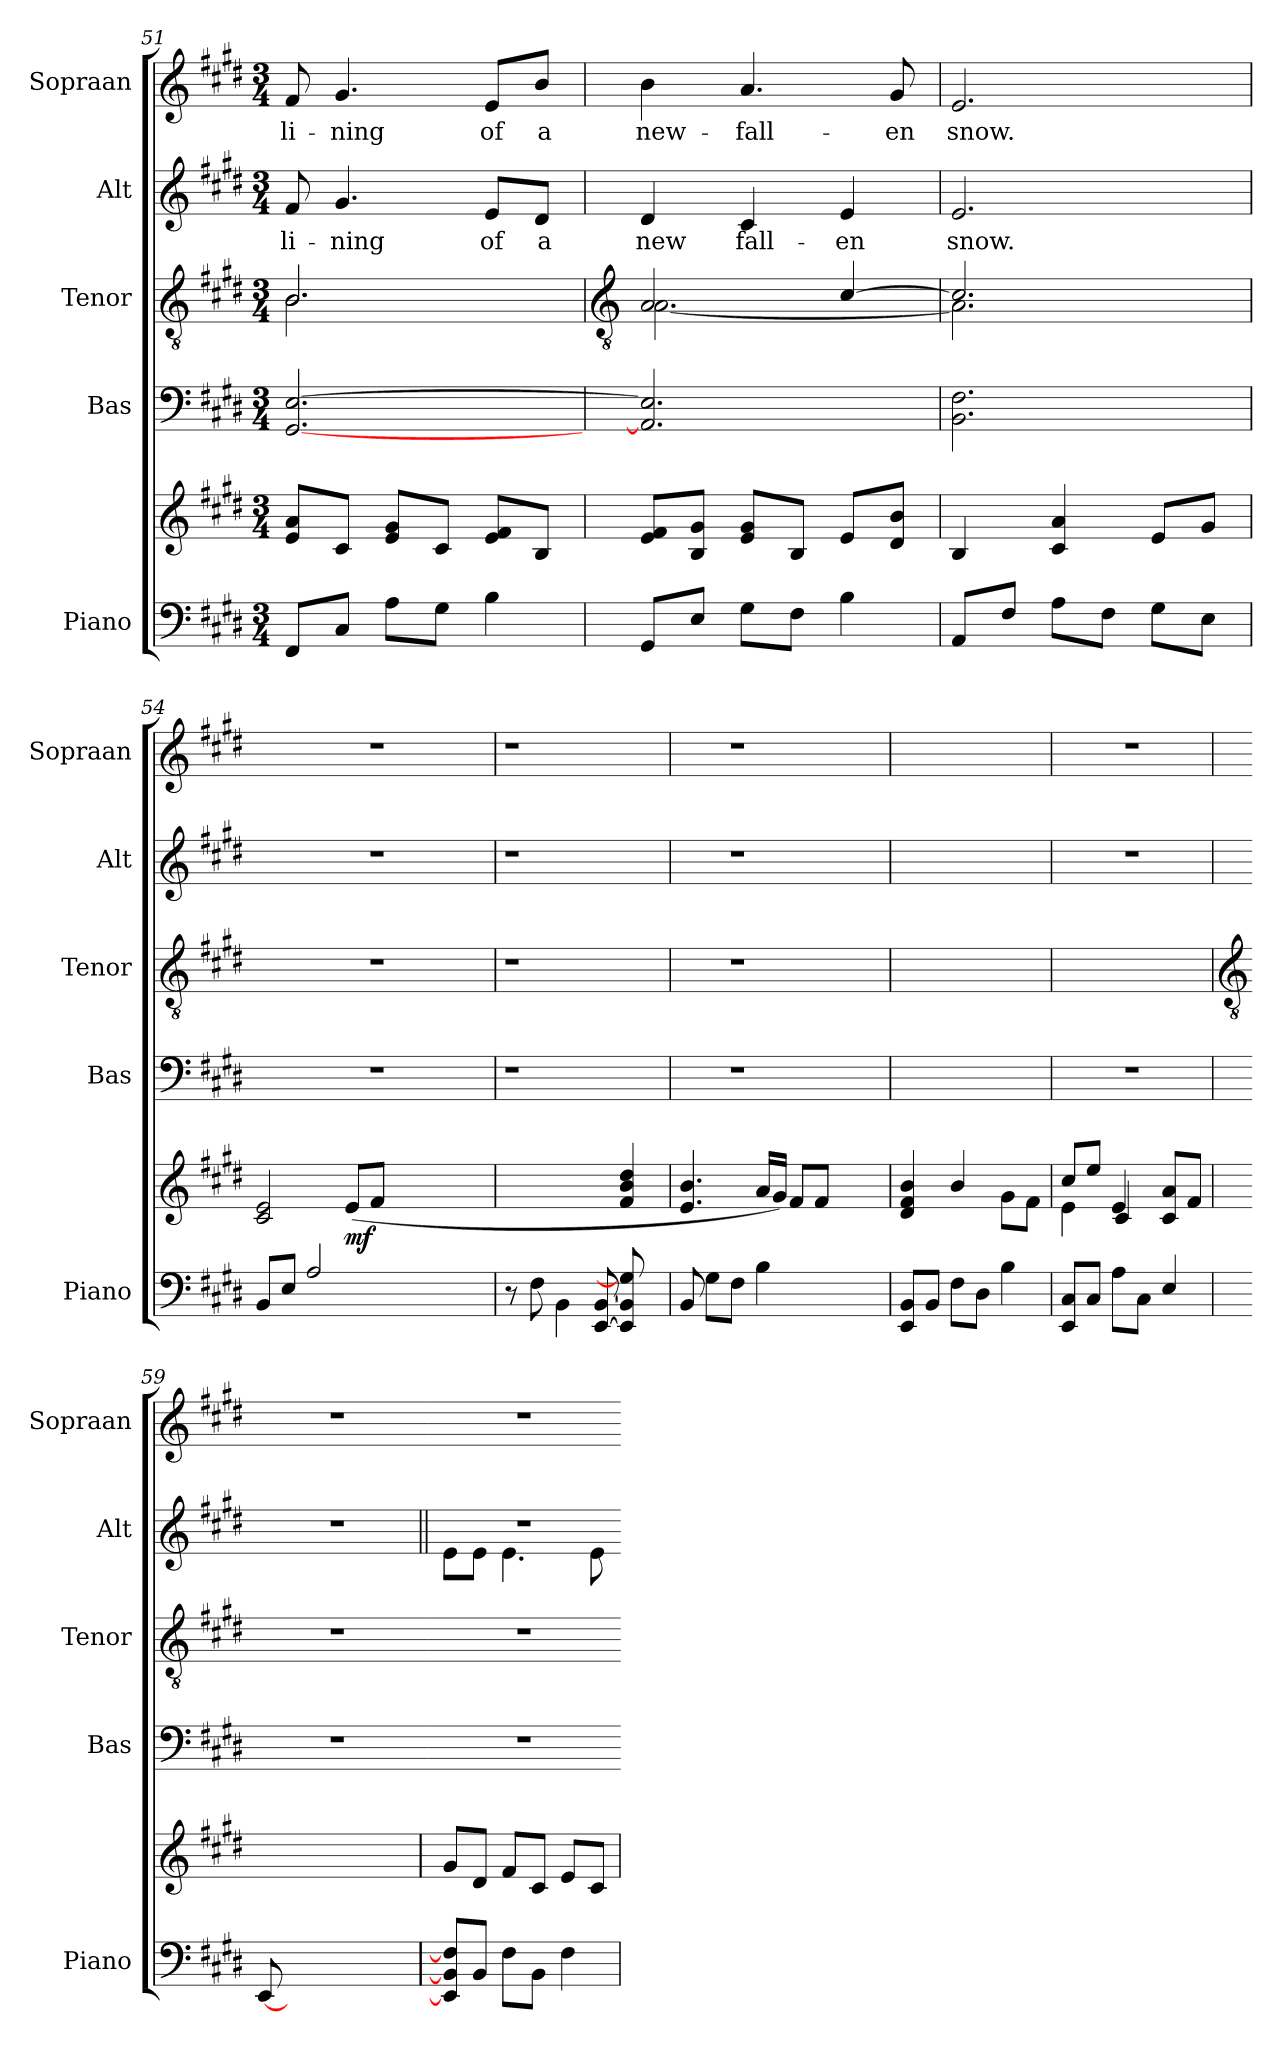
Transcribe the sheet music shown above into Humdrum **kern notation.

**kern	**kern	**dynam	**kern	**kern	**kern	**text	**kern	**text
*part5	*part5	*part5	*part4	*part3	*part2	*part2	*part1	*part1
*staff6	*staff5	*staff5/6	*staff4	*staff3	*staff2	*staff2	*staff1	*staff1
*I"Piano	*	*	*I"Bas	*I"Tenor	*I"Alt	*	*I"Sopraan	*
*I'Piano	*	*	*I'Bas	*I'Tenor	*I'Alt	*	*I'Sopraan	*
*clefF4	*clefG2	*	*clefF4	*clefGv2	*clefG2	*	*clefG2	*
*k[f#c#g#d#]	*k[f#c#g#d#]	*	*k[f#c#g#d#]	*k[f#c#g#d#]	*k[f#c#g#d#]	*	*k[f#c#g#d#]	*
*E:	*E:	*	*E:	*E:	*E:	*	*E:	*
*M3/4	*M3/4	*	*M3/4	*M3/4	*M3/4	*	*M3/4	*
=51	=51	=51	=51	=51	=51	=51	=51	=51
*	*	*	*	*^	*	*	*	*
!	!	!	!	!	!	!	!LO:LY:b	!	!LO:LY:b
8FF#/L	8e/ 8a/L	.	[2.GG#/ [2.E/	2.B/	2.B\	8f#/	li-	8f#/	li-
!	!	!	!	!	!	!	!LO:LY:b	!	!LO:LY:b
8C#/J	8c#/J	.	.	.	.	4.g#/	-ning	4.g#/	-ning
8A\L	8e/ 8g#/L	.	.	.	.	.	.	.	.
8G#\J	8c#/J	.	.	.	.	.	.	.	.
!	!	!	!	!	!	!	!LO:LY:b	!	!LO:LY:b
4B\	8e/ 8f#/L	.	.	.	.	8e/L	of	8e/L	of
!	!	!	!	!	!	!	!LO:LY:b	!	!LO:LY:b
.	8B/J	.	.	.	.	8d#/J	a	8b/J	a
!!LO:LB:g=z
=52	=52	=52	=52	=52	=52	=52	=52	=52	=52
*	*	*	*	*clefGv2	*	*	*	*	*
!	!	!	!	!	!	!	!LO:LY:b	!	!LO:LY:b
8GG#/L	8e/ 8f#/L	.	2.AA/] 2.E/]	2A/	[2.A\	4d#/	new	4b\	new-
8E/J	8B/ 8g#/J	.	.	.	.	.	.	.	.
!	!	!	!	!	!	!	!LO:LY:b	!	!LO:LY:b
8G#\L	8e/ 8g#/L	.	.	.	.	4c#/	fall-	4.a/	-fall-
8F#\J	8B/J	.	.	.	.	.	.	.	.
!	!	!	!	!	!	!	!LO:LY:b	!	!
4B\	8e/L	.	.	[4c#/	.	4e/	-en	.	.
!	!	!	!	!	!	!	!	!	!LO:LY:b
.	8d#/ 8b/J	.	.	.	.	.	.	8g#/	-en
!!LO:LB:g=z
=53	=53	=53	=53	=53	=53	=53	=53	=53	=53
*^	*^	*	*	*	*	*	*	*	*
*	*^	*	*	*	*	*	*	*	*	*	*
!	!	!	!	!	!	!	!	!	!	!LO:LY:b	!	!LO:LY:b
8AA/L	4ryy	4ryy	4B/	4ryy	.	2.BB\ 2.F#\	2.c#/]	2.A\]	2.e/	snow.	2.e/	snow.
8F#/J	.	.	.	.	.	.	.	.	.	.	.	.
8A\L	4ryy	4ryy	4c#/ 4a/	4ryy	.	.	.	.	.	.	.	.
8F#\J	.	.	.	.	.	.	.	.	.	.	.	.
8G#\L	4ryy	4ryy	8e/L	4ryy	.	.	.	.	.	.	.	.
8E\J	.	.	8g#/J	.	.	.	.	.	.	.	.	.
=54	=54	=54	=54	=54	=54	=54	=54	=54	=54	=54	=54	=54
8BB/L	4ryy	4ryy	2c#/ 2e/	4ryy	.	4ryy	4ryy	4ryy	4ryy	.	4ryy	.
8E/J	.	.	.	.	.	.	.	.	.	.	.	.
2A/	4ryy	4ryy	.	4ryy	.	4ryy	4ryy	4ryy	4ryy	.	4ryy	.
!	!	!	!	!	!LO:DY:b	!	!	!	!	!	!	!
.	4ryy	4ryy	(>8e/L	4ryy	mf	8ryy	8ryy	8ryy	8ryy	.	8ryy	.
!	!	!	!	!	!	!LO:N:vis=1	!LO:N:vis=1	!	!LO:N:vis=1	!	!LO:N:vis=1	!
.	.	.	8f#/J	.	.	2.r	2.r	4ryy	2.r	.	2.r	.
2ryy	2ryy	2ryy	2ryy	2ryy	.	.	.	.	.	.	.	.
.	.	.	.	.	.	.	.	2ryy	.	.	.	.
8ryy	8ryy	8ryy	8ryy	8ryy	.	.	.	.	.	.	.	.
=55	=55	=55	=55	=55	=55	=55	=55	=55	=55	=55	=55	=55
!	!	!	!	!	!	!LO:N:vis=1	!LO:N:vis=1	!	!LO:N:vis=1	!	!LO:N:vis=1	!
4ryy	8r	4ryy	4ryy	4ryy	.	2.r	2.r	4ryy	2.r	.	2.r	.
.	8F#\	.	.	.	.	.	.	.	.	.	.	.
4ryy	4BB\	4ryy	4ryy	4ryy	.	.	.	4ryy	.	.	.	.
8ryy	8ryy	[8EE/ [8BB/	8ryy	8ryy	.	.	.	4ryy	.	.	.	.
8EE/] 8BB/] 8G#/]	4ryy	4ryy	4f#/ 4b/ 4dd#/	4ryy	.	.	.	.	.	.	.	.
8ryy	.	.	.	.	.	8ryy	8ryy	8ryy	8ryy	.	8ryy	.
=56	=56	=56	=56	=56	=56	=56	=56	=56	=56	=56	=56	=56
8BB/	4ryy	4ryy	4.e/ 4.b/	4ryy	.	4ryy	4ryy	4ryy	4ryy	.	4ryy	.
8G#\L	.	.	.	.	.	.	.	.	.	.	.	.
!	!	!	!	!	!	!LO:N:vis=1	!LO:N:vis=1	!	!LO:N:vis=1	!	!LO:N:vis=1	!
8F#\J	4ryy	4ryy	.	4ryy	.	2.r	2.r	4ryy	2.r	.	2.r	.
4B\	.	.	16a/LL	.	.	.	.	.	.	.	.	.
.	.	.	16g#/JJ)	.	.	.	.	.	.	.	.	.
.	4ryy	4ryy	8f#/L	4ryy	.	.	.	4ryy	.	.	.	.
4ryy	.	.	8f#/J	.	.	.	.	.	.	.	.	.
.	8ryy	8ryy	4ryy	4ryy	.	.	.	4ryy	.	.	.	.
8ryy	8ryy	8ryy	.	.	.	.	.	.	.	.	.	.
=57	=57	=57	=57	=57	=57	=57	=57	=57	=57	=57	=57	=57
8EE/ 8BB/L	4ryy	4ryy	4d#/ 4f#/ 4b/	4ryy	.	8ryy	8ryy	4ryy	8ryy	.	8ryy	.
8BB/J	.	.	.	.	.	2ryy	2ryy	.	2ryy	.	2ryy	.
8F#\L	4ryy	4ryy	4b/	4ryy	.	.	.	4ryy	.	.	.	.
8D#\J	.	.	.	.	.	.	.	.	.	.	.	.
4B\	4ryy	4ryy	4ryy	8g#\L	.	.	.	4ryy	.	.	.	.
.	.	.	.	8f#\J	.	8ryy	8ryy	.	8ryy	.	8ryy	.
*	*	*	*	*	*	*	*v	*v	*	*	*	*
!!LO:LB:g=z
=58	=58	=58	=58	=58	=58	=58	=58	=58	=58	=58	=58
!	!	!	!	!	!	!LO:N:vis=1	!	!LO:N:vis=1	!	!LO:N:vis=1	!
*	*	*	*	*	*	*	*	*^	*	*	*
8EE/ 8C#/L	4ryy	4ryy	8cc#/L	4e\	.	2.r	8ryy	2.r	4ryy	.	2.r	.
8C#/J	.	.	8ee/J	.	.	.	2ryy	.	.	.	.	.
8A\L	4ryy	4ryy	4e/	4c#/	.	.	.	.	4ryy	.	.	.
8C#\J	.	.	.	.	.	.	.	.	.	.	.	.
4E/	4ryy	4ryy	8c#/ 8a/L	4ryy	.	.	.	.	4ryy	.	.	.
.	.	.	8f#/J	.	.	.	8ryy	.	.	.	.	.
!!LO:LB:g=z
=59	=59	=59	=59	=59	=59	=59	=59	=59	=59	=59	=59	=59
*	*	*	*	*	*	*	*clefGv2	*	*	*	*	*
!	!	!	!	!	!	!LO:N:vis=1	!LO:N:vis=1	!LO:N:vis=1	!	!	!LO:N:vis=1	!
8ryy	[8EE/	8ryy	8ryy	8ryy	.	2.r	2.r	2.r	4ryy	.	2.r	.
2ryy	2ryy	2ryy	2ryy	2ryy	.	.	.	.	.	.	.	.
.	.	.	.	.	.	.	.	.	4ryy	.	.	.
.	.	.	.	.	.	.	.	.	4ryy	.	.	.
8ryy	8ryy	8ryy	8ryy	8ryy	.	.	.	.	.	.	.	.
!!LO:LB:g=z
=60	=60	=60	=60	=60	=60	=60	=60	=60||	=60||	=60	=60	=60
!	!	!	!	!	!	!LO:N:vis=1	!LO:N:vis=1	!LO:N:vis=1	!	!	!LO:N:vis=1	!
*v	*v	*v	*	*	*	*	*	*	*	*	*	*
*	*v	*v	*	*	*	*	*	*	*	*
8EE/] 8BB/] 8F#/]L	8g#/L	.	2.r	2.r	2.r	8e\L	.	2.r	.
8BB/J	8d#/J	.	.	.	.	8e\J	.	.	.
8F#\L	8f#/L	.	.	.	.	4.e\	.	.	.
8BB\J	8c#/J	.	.	.	.	.	.	.	.
4F#\	8e/L	.	.	.	.	.	.	.	.
.	8c#/J	.	.	.	.	8e\	.	.	.
*	*	*	*	*	*v	*v	*	*	*
=	=	=||	=||	=	=	=||	=||	=||
*-	*-	*-	*-	*-	*-	*-	*-	*-
